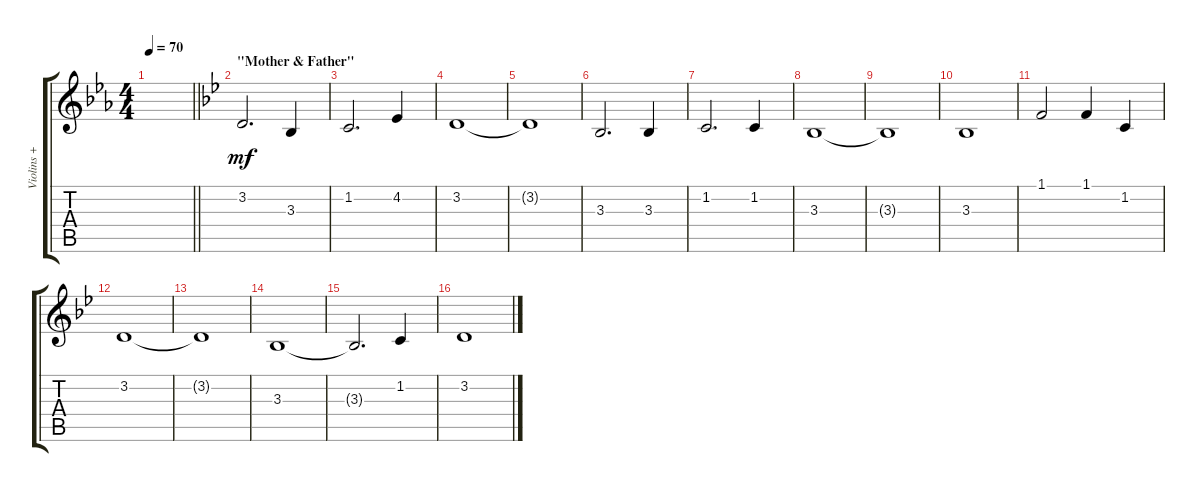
\track ("Violins + Violas" "Violins + ") {instrument stringensemble1}
\staff {score tabs}
\tuning (E4 B3 G3 D3 A2 E2) {hide}
\ts (4 4)
\tempo 70
\clef g2
\barLineRight lightlight
\ks cminor
|
\section ("" "\"Mother & Father\"")
\ks gminor
3.2.2{d dy mf} 3.3.4 |
1.2.2{d} 4.2.4 |
3.2.1 |
3.2{t}.1 |
3.3.2{d} 3.3.4 |
1.2.2{d} 1.2.4 |
3.3.1 |
3.3{t}.1 |
3.3.1 |
1.1.2 1.1.4 1.2.4 |
3.2.1 |
3.2{t}.1 |
3.3.1 |
3.3{t}.2{d} 1.2.4 |
3.2.1
